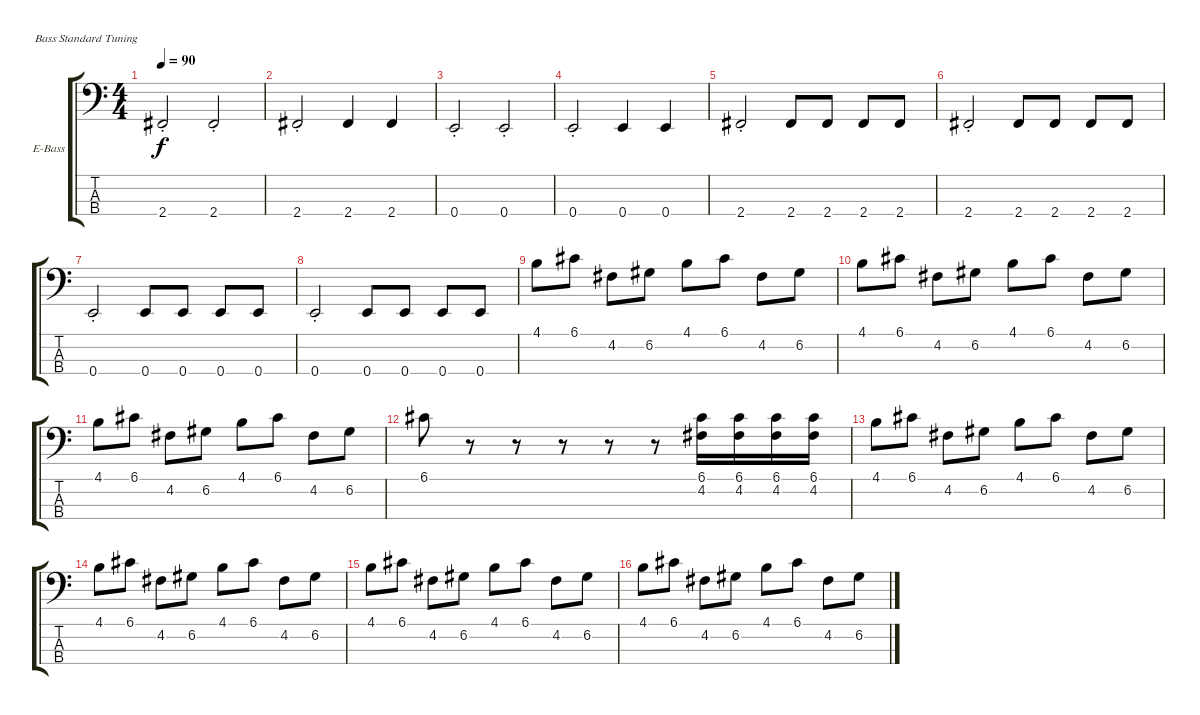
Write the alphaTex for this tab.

\bracketExtendMode groupsimilarinstruments
\firstSystemTrackNameOrientation horizontal
\otherSystemsTrackNameOrientation horizontal
\track ("bass" "E-Bass") {instrument electricbassfinger}
\staff {score tabs}
\tuning (G2 D2 A1 E1)
\ts (4 4)
\tempo 90
\clef f4
\ks c
2.4{st}.2{dy f} 2.4{st}.2 |
2.4{st}.2 2.4.4 2.4.4 |
0.4{st}.2 0.4{st}.2 |
0.4{st}.2 0.4.4 0.4.4 |
2.4{st}.2 2.4.8 2.4.8 2.4.8 2.4.8 |
2.4{st}.2 2.4.8 2.4.8 2.4.8 2.4.8 |
0.4{st}.2 0.4.8 0.4.8 0.4.8 0.4.8 |
0.4{st}.2 0.4.8 0.4.8 0.4.8 0.4.8 |
4.1.8 6.1.8 4.2.8 6.2.8 4.1.8 6.1.8 4.2.8 6.2.8 |
4.1.8 6.1.8 4.2.8 6.2.8 4.1.8 6.1.8 4.2.8 6.2.8 |
4.1.8 6.1.8 4.2.8 6.2.8 4.1.8 6.1.8 4.2.8 6.2.8 |
6.1.8 r.8 r.8 r.8 r.8 r.8 (4.2 6.1).16 (4.2 6.1).16 (4.2 6.1).16 (4.2 6.1).16 |
4.1.8 6.1.8 4.2.8 6.2.8 4.1.8 6.1.8 4.2.8 6.2.8 |
4.1.8 6.1.8 4.2.8 6.2.8 4.1.8 6.1.8 4.2.8 6.2.8 |
4.1.8 6.1.8 4.2.8 6.2.8 4.1.8 6.1.8 4.2.8 6.2.8 |
4.1.8 6.1.8 4.2.8 6.2.8 4.1.8 6.1.8 4.2.8 6.2.8
